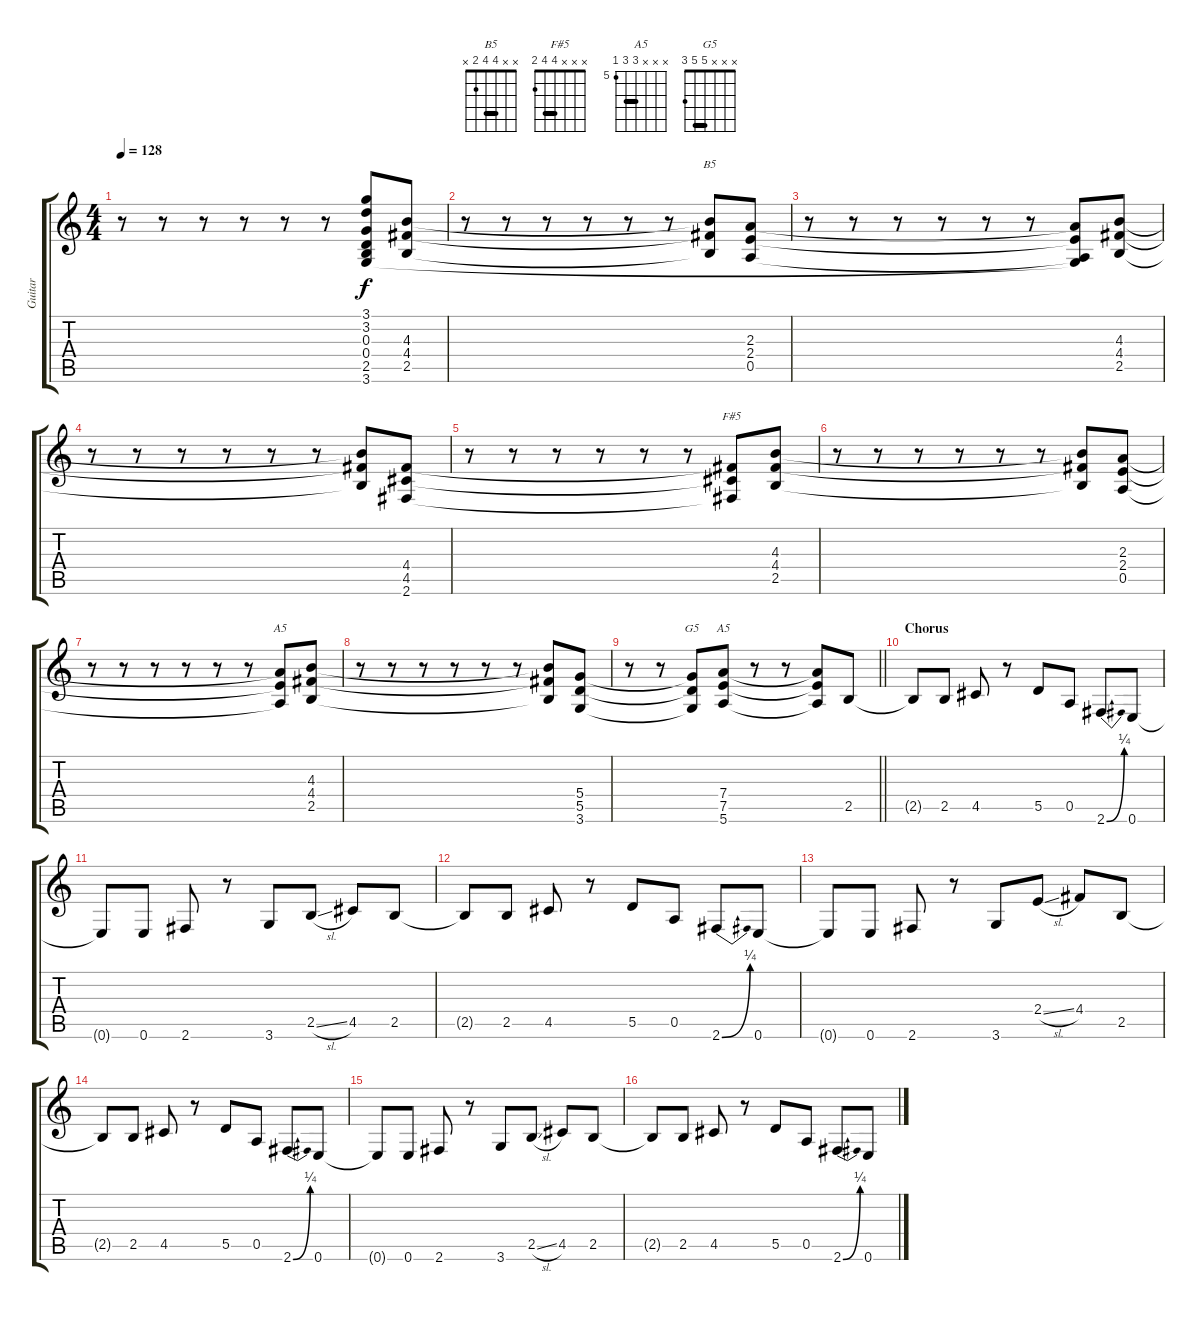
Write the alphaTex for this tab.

\track ("Guitar" "Guitar") {instrument acousticguitarsteel}
\staff {score tabs}
\tuning (E4 B3 G3 D3 A2 E2) {hide}
\chord ("B5" x x 4 4 2 x) {barre 4}
\chord ("F#5" x x x 4 4 2) {barre 4}
\chord ("A5" x x 2 2 0 x) {barre 2}
\chord ("G5" x x x 5 5 3) {barre 5}
\chord ("A5" x x x 7 7 5) {firstfret 5 barre 7}
\ts (4 4)
\tempo 128
\clef g2
\ks c
r.8{dy f} r.8 r.8 r.8 r.8 r.8 (3.1{t} 3.2{t} 0.3{t} 0.4{t} 2.5{t} 3.6{t}).8 (4.3 4.4 2.5).8 |
r.8 r.8 r.8 r.8 r.8 r.8 (4.3{t} 4.4{t} 2.5{t}).8{ch "B5"} (2.3 2.4 0.5).8 |
r.8 r.8 r.8 r.8 r.8 r.8 (2.3{t} 2.4{t} 0.5{t} 3.6{t}).8 (4.3 4.4 2.5).8 |
r.8 r.8 r.8 r.8 r.8 r.8 (4.3{t} 4.4{t} 2.5{t}).8 (4.4 4.5 2.6).8 |
r.8 r.8 r.8 r.8 r.8 r.8 (4.4{t} 4.5{t} 2.6{t}).8{ch "F#5"} (4.3 4.4 2.5).8 |
r.8 r.8 r.8 r.8 r.8 r.8 (4.3{t} 4.4{t} 2.5{t}).8 (2.3 2.4 0.5).8 |
r.8 r.8 r.8 r.8 r.8 r.8 (2.3{t} 2.4{t} 0.5{t}).8{ch "A5"} (4.3 4.4 2.5).8 |
r.8 r.8 r.8 r.8 r.8 r.8 (4.3{t} 4.4{t} 2.5{t}).8 (5.4 5.5 3.6).8 |
\barLineRight lightlight
r.8 r.8 (5.4{t} 5.5{t} 3.6{t}).8{ch "G5"} (7.4 7.5 5.6).8{ch "A5"} r.8 r.8 (7.4{t} 7.5{t} 5.6{t}).8 2.5.8 |
\section ("" "Chorus")
2.5{t}.8 2.5.8 4.5.8 r.8 5.5.8 0.5.8 2.6{be (bend 0 0 60 1)}.8 0.6.8 |
0.6{t}.8 0.6.8 2.6.8 r.8 3.6.8 2.5{sl}.8 4.5.8 2.5.8 |
2.5{t}.8 2.5.8 4.5.8 r.8 5.5.8 0.5.8 2.6{be (bend 0 0 60 1)}.8 0.6.8 |
0.6{t}.8 0.6.8 2.6.8 r.8 3.6.8 2.4{sl}.8 4.4.8 2.5.8 |
2.5{t}.8 2.5.8 4.5.8 r.8 5.5.8 0.5.8 2.6{be (bend 0 0 60 1)}.8 0.6.8 |
0.6{t}.8 0.6.8 2.6.8 r.8 3.6.8 2.5{sl}.8 4.5.8 2.5.8 |
2.5{t}.8 2.5.8 4.5.8 r.8 5.5.8 0.5.8 2.6{be (bend 0 0 60 1)}.8 0.6.8
